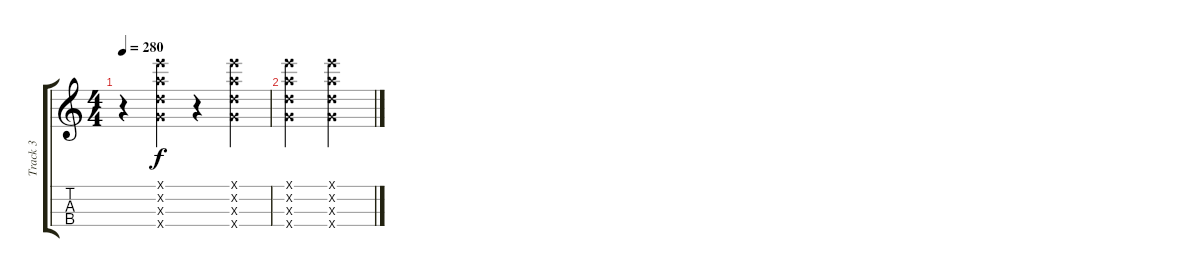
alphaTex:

\track ("Track 3" "Track 3") {instrument acousticguitarnylon}
\staff {score tabs}
\tuning (E5 A4 D4 G3) {hide}
\ts (4 4)
\tempo 280
\clef g2
\ks c
r.4{dy f} (0.1{x} 0.2{x} 0.3{x} 0.4{x}).4 r.4 (0.1{x} 0.2{x} 0.3{x} 0.4{x}).4 |
(0.1{x} 0.2{x} 0.3{x} 0.4{x}).2 (0.1{x} 0.2{x} 0.3{x} 0.4{x}).2
